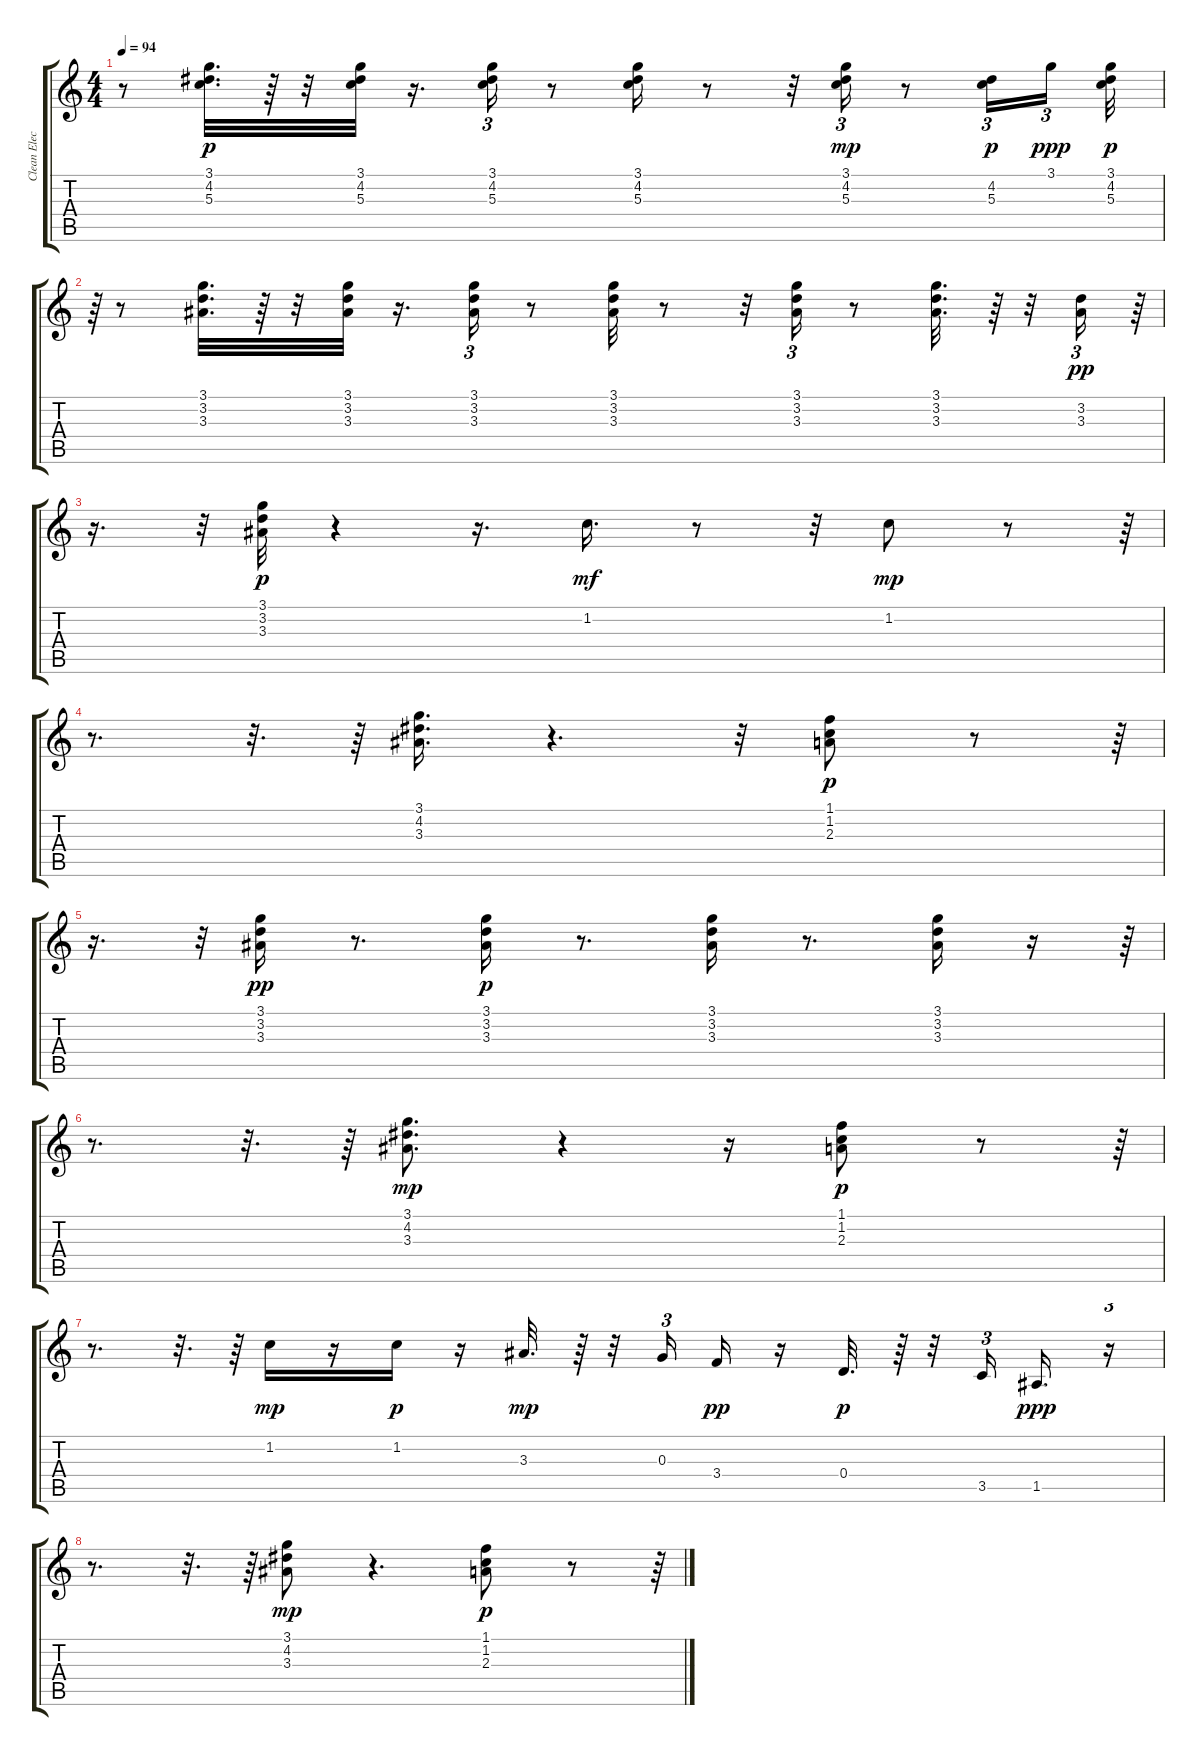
\track ("Clean Electric" "Clean Elec") {instrument electricguitarclean}
\staff {score tabs}
\tuning (E4 B3 G3 D3 A2 E2) {hide}
\ts (4 4)
\tempo 94
\clef g2
\ks c
r.8{dy pp} (3.1 4.2 5.3).32{d dy p} r.64 r.32 (3.1 4.2 5.3).32 r.16{d} (3.1 4.2 5.3).16{tu (3 2)} r.8 (3.1 4.2 5.3).16 r.8 r.32 (3.1 4.2 5.3).16{tu (3 2) dy mp} r.8 (4.2 5.3).16{tu (3 2) dy p} 3.1.16{tu (3 2) dy ppp beam splitsecondary} (3.1 4.2 5.3).32{dy p} |
r.64{tu (3 2)} r.8 (3.1 3.2 3.3).32{d} r.64 r.32 (3.1 3.2 3.3).32 r.16{d} (3.1 3.2 3.3).16{tu (3 2)} r.8 (3.1 3.2 3.3).32 r.8 r.32 (3.1 3.2 3.3).16{tu (3 2)} r.8 (3.1 3.2 3.3).32{d} r.64 r.32 (3.2 3.3).16{tu (3 2) dy pp} r.64{tu (3 2)} |
r.16{d} r.32{tu (3 2)} (3.1 3.2 3.3).32{dy p} r.4 r.16{d} 1.2.16{d dy mf} r.8 r.32 1.2.8{dy mp} r.8 r.64{tu (3 2)} |
r.8{d} r.32{d} r.64 (3.1 4.2 3.3).16{d} r.4{d} r.32 (1.1 1.2 2.3).8{dy p} r.8 r.64{tu (3 2)} |
r.16{d} r.32{tu (3 2)} (3.1 3.2 3.3).16{dy pp} r.8{d} (3.1 3.2 3.3).16{dy p} r.8{d} (3.1 3.2 3.3).16 r.8{d} (3.1 3.2 3.3).16 r.16 r.64{tu (3 2)} |
r.8{d} r.32{d} r.64 (3.1 4.2 3.3).8{d dy mp} r.4 r.16 (1.1 1.2 2.3).8{dy p} r.8 r.64{tu (3 2)} |
r.8{d} r.32{d} r.64 1.2.16{dy mp} r.16 1.2.16{dy p} r.16 3.3.32{d dy mp} r.64 r.32 0.3.16{tu (3 2)} 3.4.16{dy pp} r.16 0.4.32{d dy p} r.64 r.32 3.5.16{tu (3 2)} 1.5.16{d dy ppp} r.16{tu (3 2)} |
r.8{d} r.32{d} r.64 (3.1 4.2 3.3).8{dy mp} r.4{d} (1.1 1.2 2.3).8{dy p} r.8 r.64{tu (3 2)}
